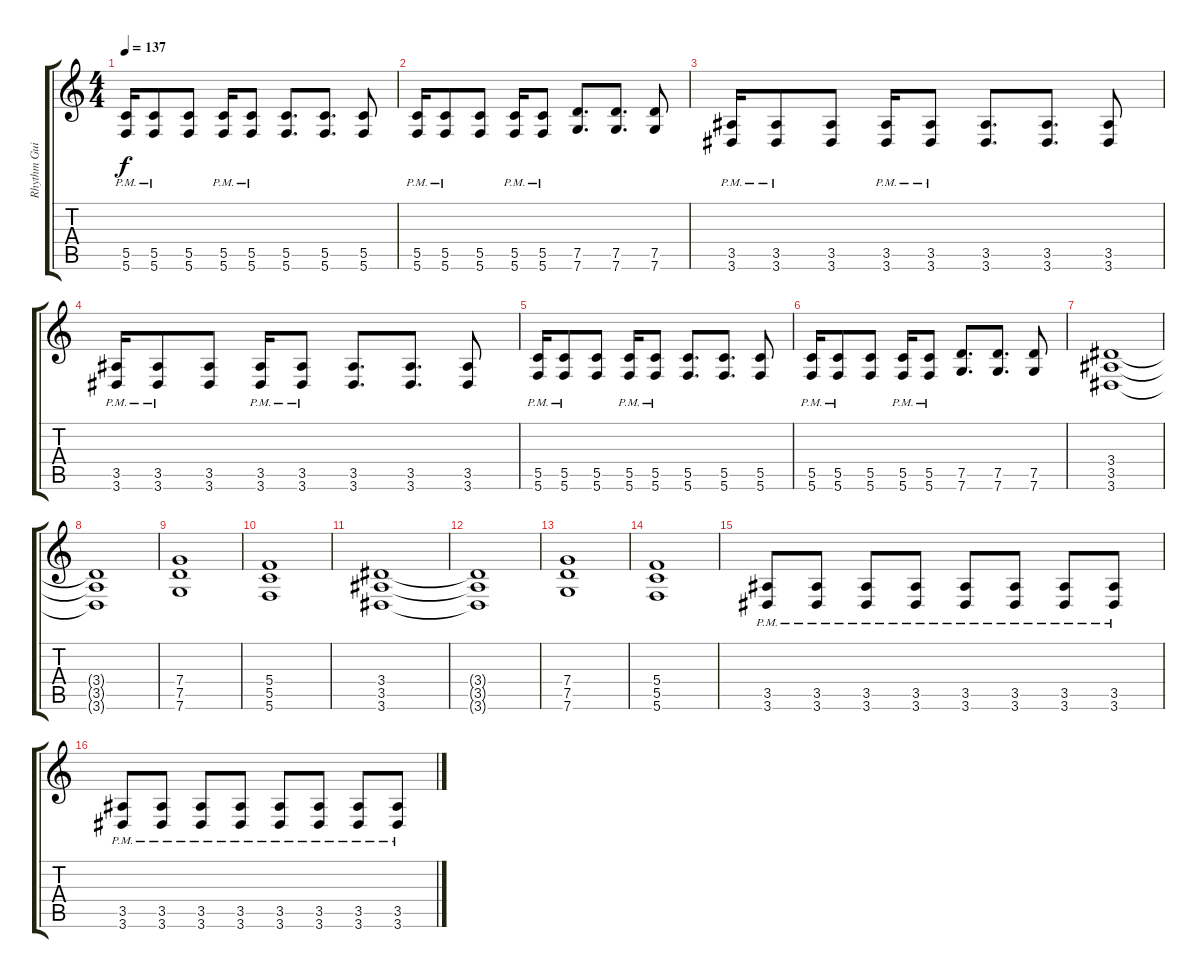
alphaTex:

\track ("Rhythm Guitar 1" "Rhythm Gui") {instrument distortionguitar}
\staff {score tabs}
\tuning (D4 A3 F3 C3 G2 C2) {hide}
\ts (4 4)
\tempo 137
\clef g2
\ks c
(5.5{pm} 5.6{pm}).16{dy f} (5.5{pm} 5.6{pm}).8 (5.5 5.6).8 (5.5{pm} 5.6{pm}).16 (5.5{pm} 5.6{pm}).8 (5.5 5.6).8{d} (5.5 5.6).8{d} (5.5 5.6).8 |
(5.5{pm} 5.6{pm}).16 (5.5{pm} 5.6{pm}).8 (5.5 5.6).8 (5.5{pm} 5.6{pm}).16 (5.5{pm} 5.6{pm}).8 (7.5 7.6).8{d} (7.5 7.6).8{d} (7.5 7.6).8 |
(3.5{pm} 3.6{pm}).16 (3.5{pm} 3.6{pm}).8 (3.5 3.6).8 (3.5{pm} 3.6{pm}).16 (3.5{pm} 3.6{pm}).8 (3.5 3.6).8{d} (3.5 3.6).8{d} (3.5 3.6).8 |
(3.5{pm} 3.6{pm}).16 (3.5{pm} 3.6{pm}).8 (3.5 3.6).8 (3.5{pm} 3.6{pm}).16 (3.5{pm} 3.6{pm}).8 (3.5 3.6).8{d} (3.5 3.6).8{d} (3.5 3.6).8 |
(5.5{pm} 5.6{pm}).16 (5.5{pm} 5.6{pm}).8 (5.5 5.6).8 (5.5{pm} 5.6{pm}).16 (5.5{pm} 5.6{pm}).8 (5.5 5.6).8{d} (5.5 5.6).8{d} (5.5 5.6).8 |
(5.5{pm} 5.6{pm}).16 (5.5{pm} 5.6{pm}).8 (5.5 5.6).8 (5.5{pm} 5.6{pm}).16 (5.5{pm} 5.6{pm}).8 (7.5 7.6).8{d} (7.5 7.6).8{d} (7.5 7.6).8 |
(3.4 3.5 3.6).1 |
(3.4{t} 3.5{t} 3.6{t}).1 |
(7.4 7.5 7.6).1 |
(5.4 5.5 5.6).1 |
(3.4 3.5 3.6).1 |
(3.4{t} 3.5{t} 3.6{t}).1 |
(7.4 7.5 7.6).1 |
(5.4 5.5 5.6).1 |
(3.5{pm} 3.6{pm}).8 (3.5{pm} 3.6{pm}).8 (3.5{pm} 3.6{pm}).8 (3.5{pm} 3.6{pm}).8 (3.5{pm} 3.6{pm}).8 (3.5{pm} 3.6{pm}).8 (3.5{pm} 3.6{pm}).8 (3.5{pm} 3.6{pm}).8 |
(3.5{pm} 3.6{pm}).8 (3.5{pm} 3.6{pm}).8 (3.5{pm} 3.6{pm}).8 (3.5{pm} 3.6{pm}).8 (3.5{pm} 3.6{pm}).8 (3.5{pm} 3.6{pm}).8 (3.5{pm} 3.6{pm}).8 (3.5{pm} 3.6{pm}).8
